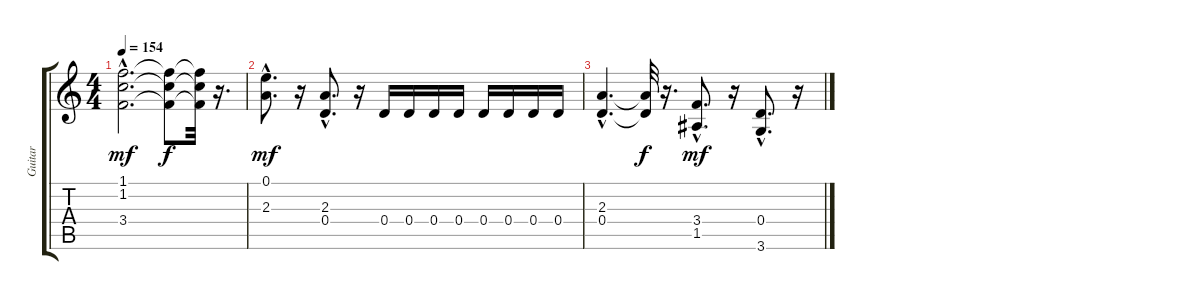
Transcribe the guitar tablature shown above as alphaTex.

\track ("Guitar" "Guitar") {instrument overdrivenguitar}
\staff {score tabs}
\tuning (E4 B3 G3 D3 A2 E2) {hide}
\ts (4 4)
\tempo 154
\clef g2
\ks c
(1.1{hac} 1.2{hac} 3.4{hac}).2{d dy mf} (1.1{t} 1.2{t} 3.4{t}).8{dy f} (1.1{t} 1.2{t} 3.4{t}).32 r.16{d} |
(0.1{hac} 2.3{hac}).8{d dy mf} r.16 (2.3{hac} 0.4{hac}).8{d} r.16 0.4.16 0.4.16 0.4.16 0.4.16 0.4.16 0.4.16 0.4.16 0.4.16 |
(2.3{hac} 0.4{hac}).4{d} (2.3{t} 0.4{t}).32{dy f} r.16{d} (3.4{hac} 1.5{hac}).8{d dy mf} r.16 (0.4{hac} 3.6{hac}).8{d} r.16
